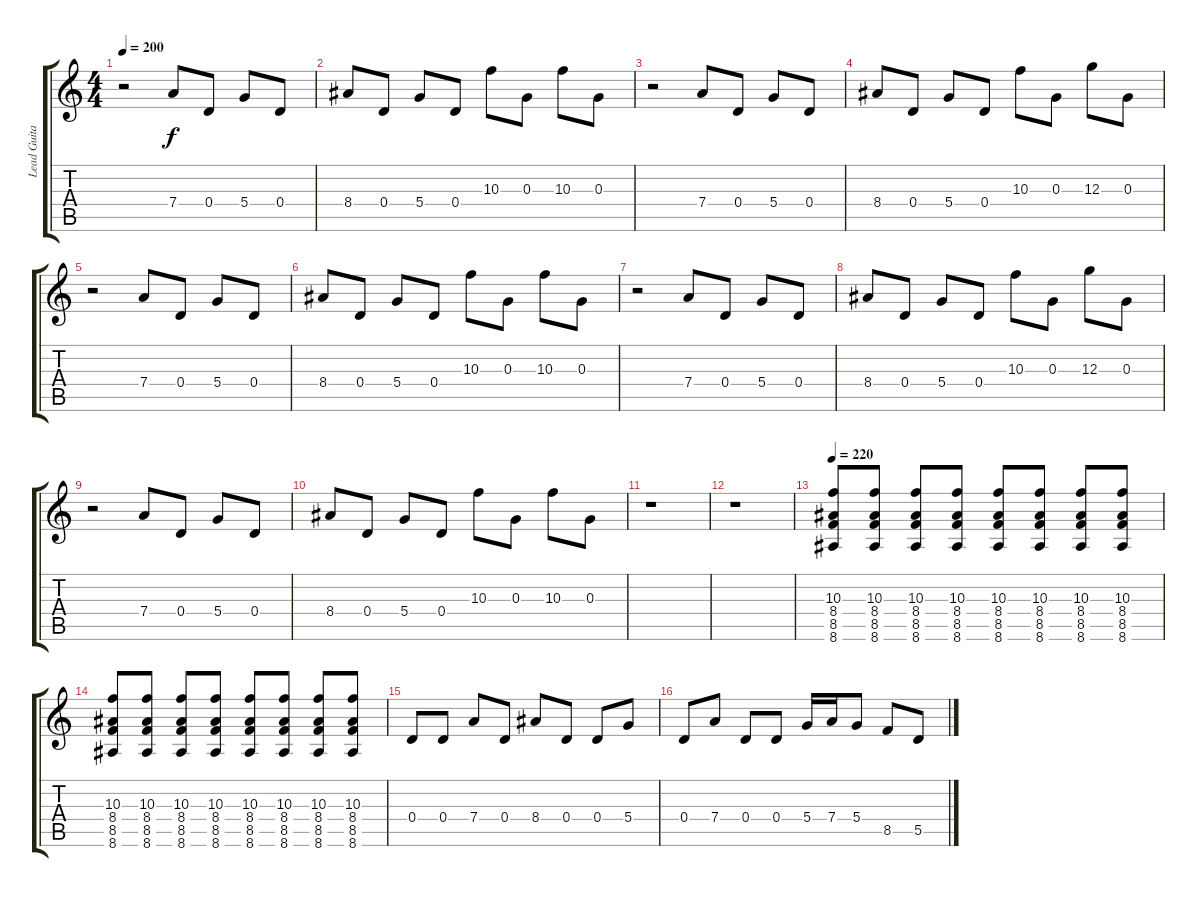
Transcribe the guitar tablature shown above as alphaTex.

\track ("Lead Guitar - Eric Lambert" "Lead Guita") {instrument distortionguitar}
\staff {score tabs}
\tuning (E4 B3 G3 D3 A2 D2) {hide}
\ts (4 4)
\tempo 200
\clef g2
\ks c
r.2{dy f} 7.4.8 0.4.8 5.4.8 0.4.8 |
8.4.8 0.4.8 5.4.8 0.4.8 10.3.8 0.3.8 10.3.8 0.3.8 |
r.2 7.4.8 0.4.8 5.4.8 0.4.8 |
8.4.8 0.4.8 5.4.8 0.4.8 10.3.8 0.3.8 12.3.8 0.3.8 |
r.2 7.4.8 0.4.8 5.4.8 0.4.8 |
8.4.8 0.4.8 5.4.8 0.4.8 10.3.8 0.3.8 10.3.8 0.3.8 |
r.2 7.4.8 0.4.8 5.4.8 0.4.8 |
8.4.8 0.4.8 5.4.8 0.4.8 10.3.8 0.3.8 12.3.8 0.3.8 |
r.2 7.4.8 0.4.8 5.4.8 0.4.8 |
8.4.8 0.4.8 5.4.8 0.4.8 10.3.8 0.3.8 10.3.8 0.3.8 |
r.1 |
r.1 |
\tempo 220
(10.3 8.4 8.5 8.6).8 (10.3 8.4 8.5 8.6).8 (10.3 8.4 8.5 8.6).8 (10.3 8.4 8.5 8.6).8 (10.3 8.4 8.5 8.6).8 (10.3 8.4 8.5 8.6).8 (10.3 8.4 8.5 8.6).8 (10.3 8.4 8.5 8.6).8 |
(10.3 8.4 8.5 8.6).8 (10.3 8.4 8.5 8.6).8 (10.3 8.4 8.5 8.6).8 (10.3 8.4 8.5 8.6).8 (10.3 8.4 8.5 8.6).8 (10.3 8.4 8.5 8.6).8 (10.3 8.4 8.5 8.6).8 (10.3 8.4 8.5 8.6).8 |
0.4.8 0.4.8 7.4.8 0.4.8 8.4.8 0.4.8 0.4.8 5.4.8 |
0.4.8 7.4.8 0.4.8 0.4.8 5.4.16 7.4.16 5.4.8 8.5.8 5.5.8
